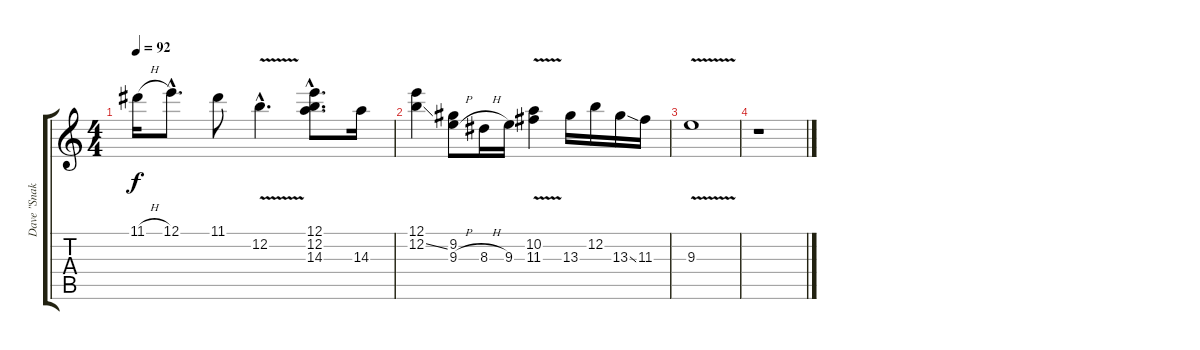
\track ("Dave \"Snake\" Sabo" "Dave \"Snak") {instrument overdrivenguitar}
\staff {score tabs}
\tuning (E4 B3 G3 D3 A2 E2) {hide}
\ts (4 4)
\tempo 92
\clef g2
\ks c
11.1{h}.16{dy f} 12.1{hac}.8{d} 11.1.8 12.2{v hac}.4{d} (12.1{hac} 12.2{hac} 14.3{hac}).8{d} 14.3.16 |
(12.1 12.2{ss}).4 (9.2 9.3{h}).8 8.3{h}.16 9.3.16 (10.2{v} 11.3{v}).4 13.3.16 12.2.16 13.3{ss}.16 11.3.16 |
9.3{v}.1 |
r.1
